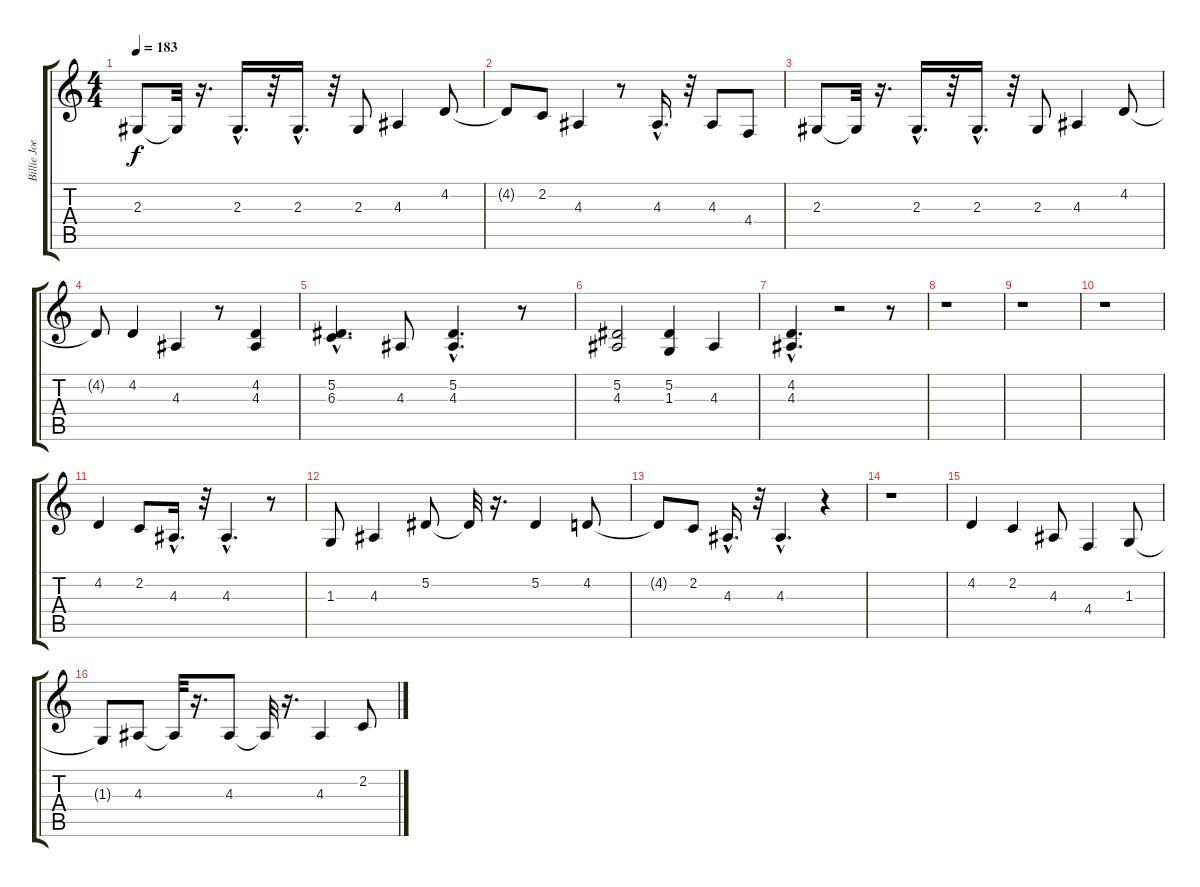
\track ("Billie Joe Vocal" "Billie Joe") {instrument altosax}
\staff {score tabs}
\tuning (Eb4 Bb3 Gb3 Db3 Ab2 Eb2) {hide}
\ts (4 4)
\tempo 183
\clef g2
\ks c
2.3.8{dy f} 2.3{t}.32 r.16{d} 2.3{hac}.16{d} r.32 2.3{hac}.16{d} r.32 2.3.8 4.3.4 4.2.8 |
4.2{t}.8 2.2.8 4.3.4 r.8 4.3{hac}.16{d} r.32 4.3.8 4.4.8 |
2.3.8 2.3{t}.32 r.16{d} 2.3{hac}.16{d} r.32 2.3{hac}.16{d} r.32 2.3.8 4.3.4 4.2.8 |
4.2{t}.8 4.2.4 4.3.4 r.8 (4.2 4.3).4 |
(5.2{hac} 6.3{hac}).4{d} 4.3.8 (5.2{hac} 4.3{hac}).4{d} r.8 |
(5.2 4.3).2 (5.2 1.3).4 4.3.4 |
(4.2{hac} 4.3{hac}).4{d} r.2 r.8 |
r.1 |
r.1 |
r.1 |
4.2.4 2.2.8 4.3{hac}.16{d} r.32 4.3{hac}.4{d} r.8 |
1.3.8 4.3.4 5.2.8 5.2{t}.32 r.16{d} 5.2.4 4.2.8 |
4.2{t}.8 2.2.8 4.3{hac}.16{d} r.32 4.3{hac}.4{d} r.4 |
r.1 |
4.2.4 2.2.4 4.3.8 4.4.4 1.3.8 |
1.3{t}.8 4.3.8 4.3{t}.32 r.16{d} 4.3.8 4.3{t}.32 r.16{d} 4.3.4 2.2.8
